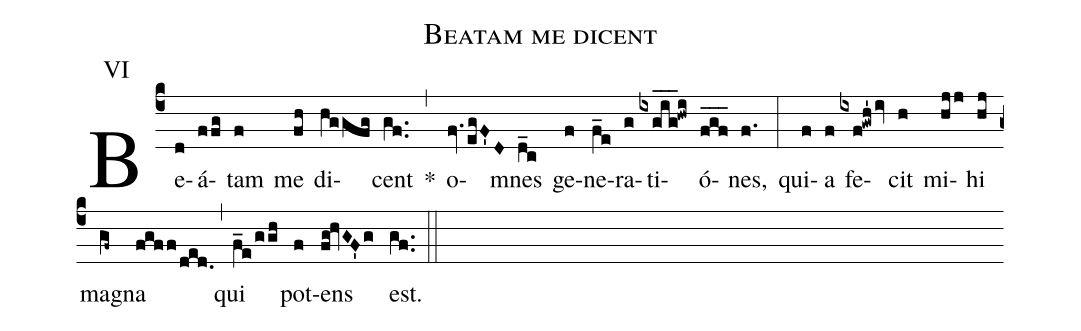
name: Beatam me dicent;
office-part: missa, communio;
annotation: VI;
mode: 6;
%%
(c4)
Be(d)á(f/fg)tam(f) me(fh) di(hg/gfg)cent(gf..) *(,)
o(fv.egF'D)mnes(d_c) ge(f)ne(f_e)ra(g)ti(ixg_i_g_!hwi)ó(f_g_f_)nes,(f.) (:)

qui(f)a(f) fe(ixf!gwh'iv)cit(h) mi(hjj)hi(hj) mag(gf~)na(fgf/f/ded.) (,)
qui(f_e/g/gh) pot(f)ens(fg!hvGF'g) est.(gf..) (::)
